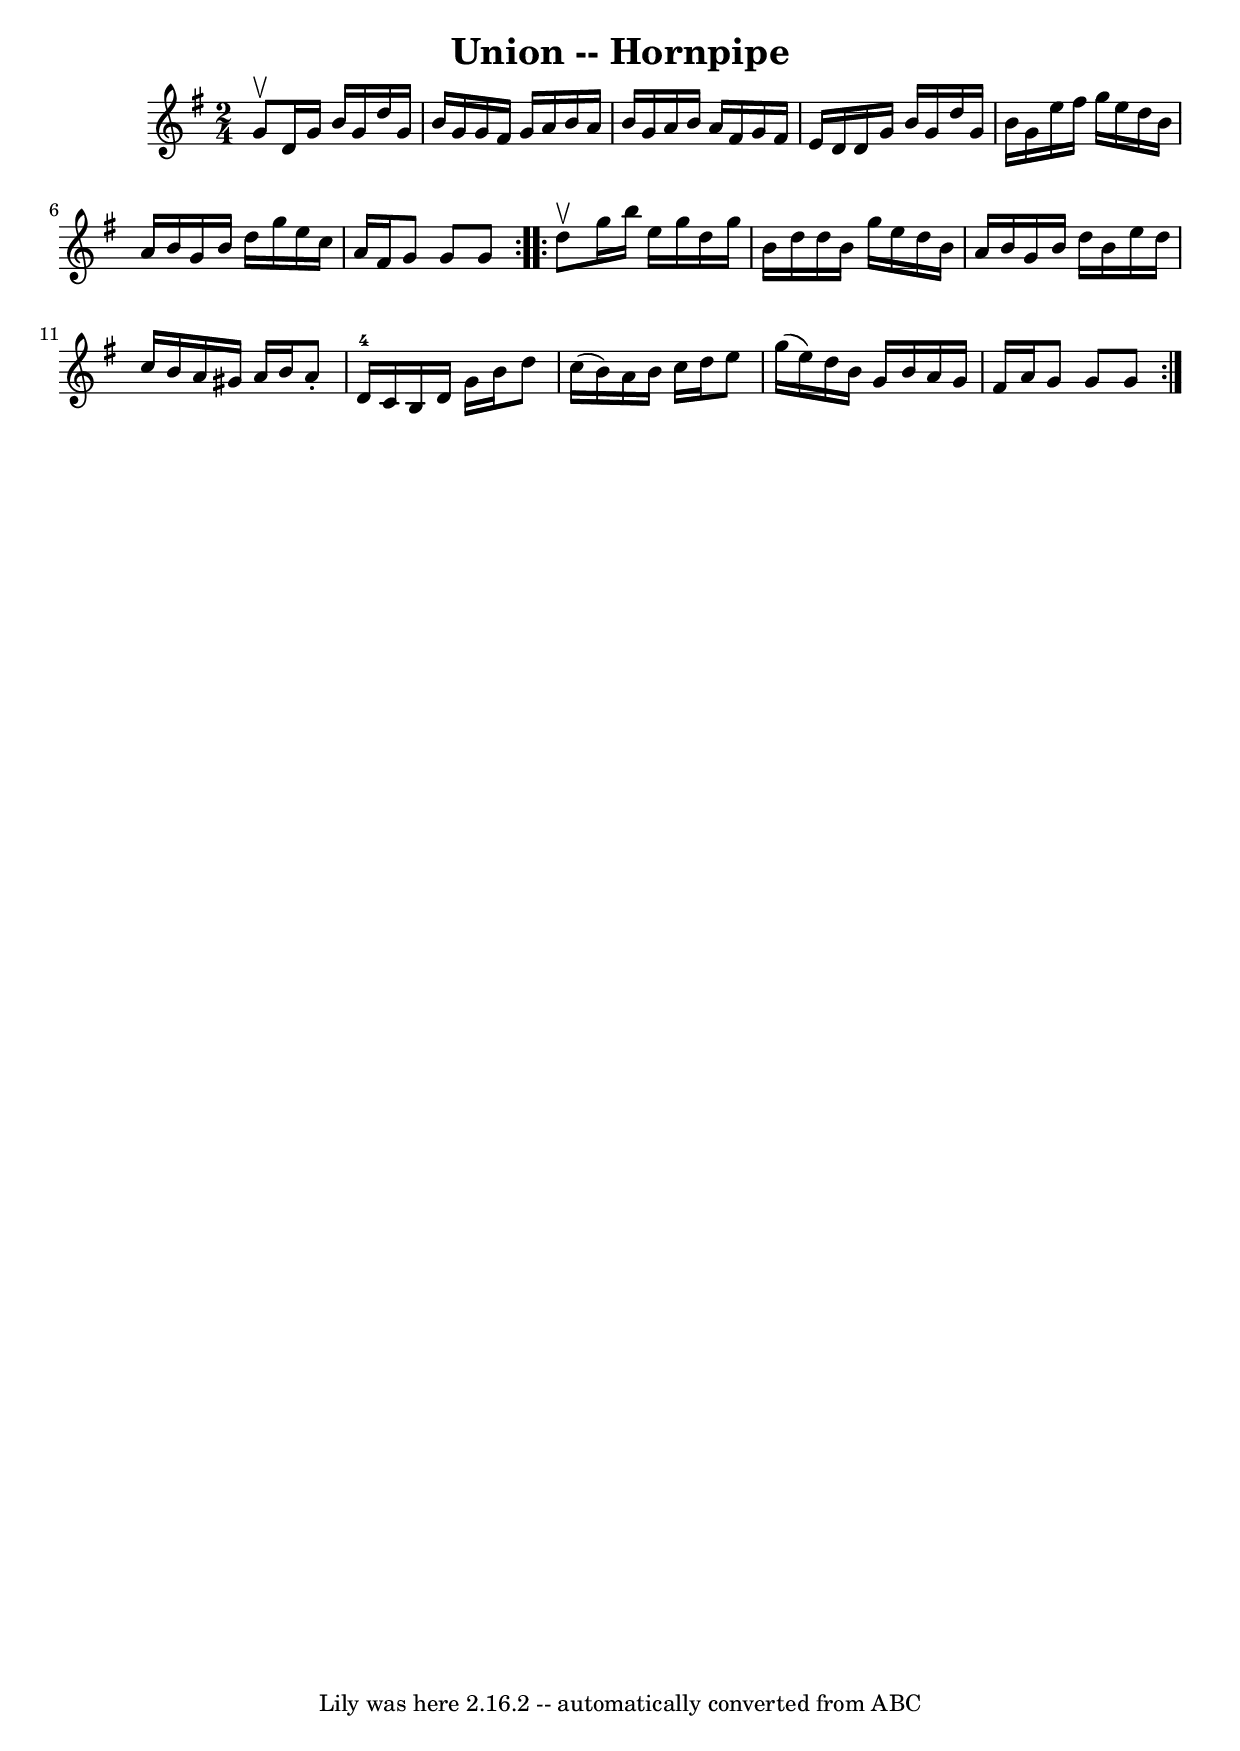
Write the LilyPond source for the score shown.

\version "2.16.2"
\include "Mammoth.ily"
\header {
  %% book = "Cole's 1000 Fiddle Tunes"
 crossRefNumber = "1"
 footnotes = ""
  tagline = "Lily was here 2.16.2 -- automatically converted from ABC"
  title = "Union -- Hornpipe"

}
voicedefault =  {



  \repeat volta 2 {

    \time 2/4 
    \key g \major g'8^\upbow  |
 d'16 g'16 b'16 g'16 d''16 g'16 b'16 g'16   |
 g'16 fis'16 g'16 a'16 b'16 a'16 b'16 g'16   |
 a'16 b'16 a'16 fis'16 g'16 fis'16 e'16 d'16   |
 d'16 g'16 b'16 g'16 d''16 g'16 b'16 g'16   |
 e''16 fis''16 g''16 e''16 d''16 b'16 a'16 b'16   |
 g'16 b'16 d''16 g''16 e''16 c''16 a'16 fis'16   |
 g'8 g'8 g'8  
  }     
  \repeat volta 2 {
 d''8^\upbow  |
 g''16 b''16 e''16 g''16 d''16 g''16 b'16 d''16   |
 d''16 b'16 g''16 e''16 d''16 b'16 a'16 b'16   |
 g'16 b'16 d''16 b'16 e''16 d''16 c''16 b'16   |
 a'16 gis'16 a'16 b'16 a'8-. d'16-4 c'16   |
 b16 d'16 g'16 b'16 d''8 c''16 (b'16)  |
 a'16 b'16 c''16 d''16 e''8 g''16 (e''16)  |
 d''16 b'16 g'16 b'16 a'16 g'16 fis'16 a'16   |
 g'8 g'8 g'8  
  }   

}

\score{
  <<

    \context Staff="default"
    {
      \voicedefault 
      
    }

  >>
  \layout {
    
  }
  \midi {
  }

}
